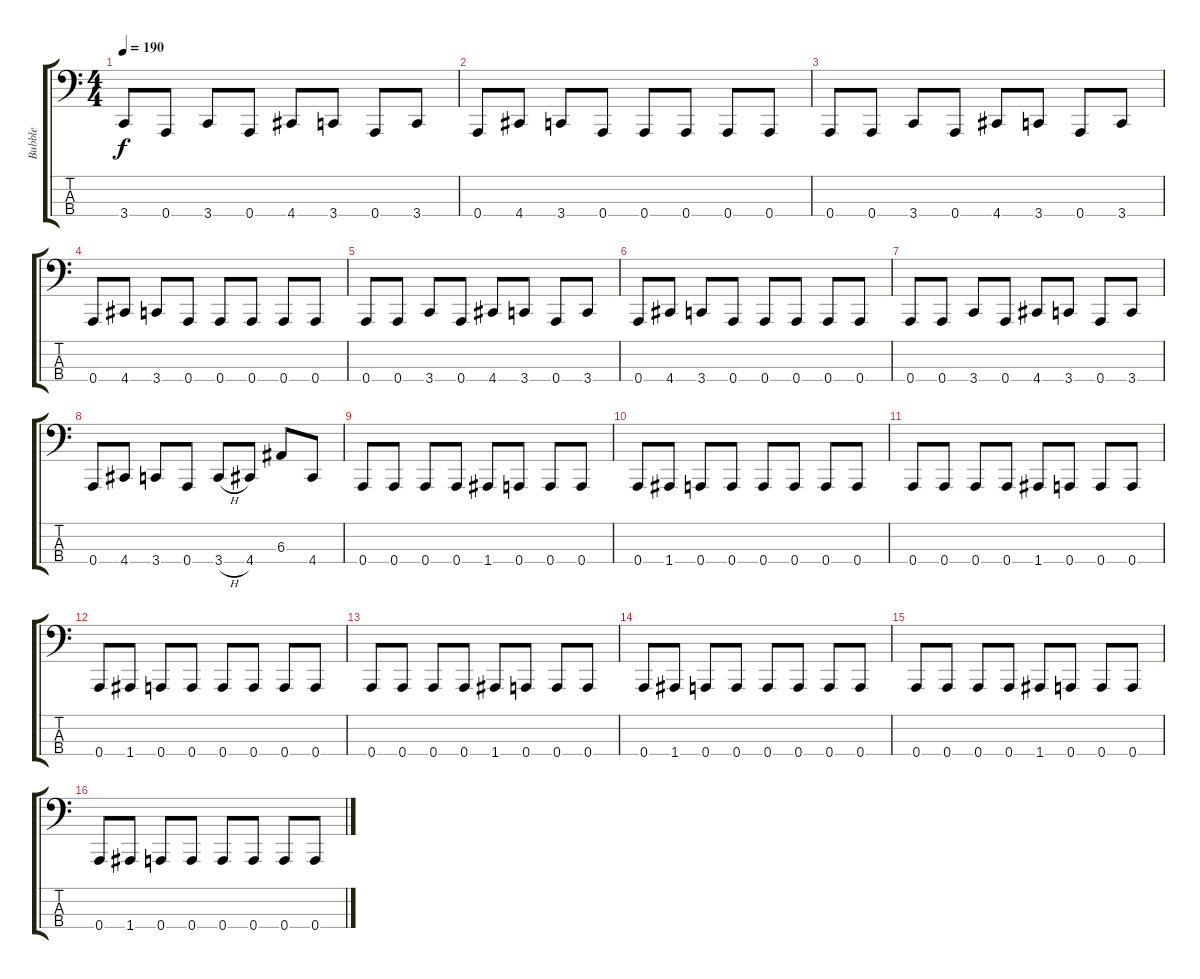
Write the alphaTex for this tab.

\track ("Bubble" "Bubble") {instrument electricbasspick}
\staff {score tabs}
\tuning (D2 A1 E1 A0) {hide}
\ts (4 4)
\tempo 190
\clef f4
\ks c
3.4.8{dy f} 0.4.8 3.4.8 0.4.8 4.4.8 3.4.8 0.4.8 3.4.8 |
0.4.8 4.4.8 3.4.8 0.4.8 0.4.8 0.4.8 0.4.8 0.4.8 |
0.4.8 0.4.8 3.4.8 0.4.8 4.4.8 3.4.8 0.4.8 3.4.8 |
0.4.8 4.4.8 3.4.8 0.4.8 0.4.8 0.4.8 0.4.8 0.4.8 |
0.4.8 0.4.8 3.4.8 0.4.8 4.4.8 3.4.8 0.4.8 3.4.8 |
0.4.8 4.4.8 3.4.8 0.4.8 0.4.8 0.4.8 0.4.8 0.4.8 |
0.4.8 0.4.8 3.4.8 0.4.8 4.4.8 3.4.8 0.4.8 3.4.8 |
0.4.8 4.4.8 3.4.8 0.4.8 3.4{h}.8 4.4.8 6.3.8 4.4.8 |
0.4.8 0.4.8 0.4.8 0.4.8 1.4.8 0.4.8 0.4.8 0.4.8 |
0.4.8 1.4.8 0.4.8 0.4.8 0.4.8 0.4.8 0.4.8 0.4.8 |
0.4.8 0.4.8 0.4.8 0.4.8 1.4.8 0.4.8 0.4.8 0.4.8 |
0.4.8 1.4.8 0.4.8 0.4.8 0.4.8 0.4.8 0.4.8 0.4.8 |
0.4.8 0.4.8 0.4.8 0.4.8 1.4.8 0.4.8 0.4.8 0.4.8 |
0.4.8 1.4.8 0.4.8 0.4.8 0.4.8 0.4.8 0.4.8 0.4.8 |
0.4.8 0.4.8 0.4.8 0.4.8 1.4.8 0.4.8 0.4.8 0.4.8 |
0.4.8 1.4.8 0.4.8 0.4.8 0.4.8 0.4.8 0.4.8 0.4.8
